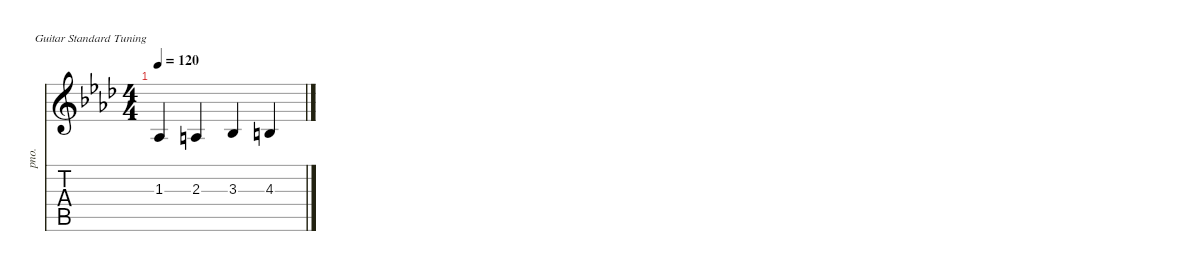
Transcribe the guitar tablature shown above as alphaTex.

\defaultSystemsLayout 4
\hideDynamics
\bracketExtendMode nobrackets
\track ("Acoustic Piano" "pno.") {instrument acousticguitarsteel}
\staff {score tabs}
\tuning (E4 B3 G3 D3 A2 E2)
\displaytranspose 0
\ts (4 4)
\tempo 120
\clef g2
\ks ab
1.3{acc b}.4{dy mf instrument acousticguitarsteel beam Up} 2.3{acc forcenatural}.4{beam Up} 3.3{acc b}.4{beam Up} 4.3{acc forcenatural}.4{beam Up}
